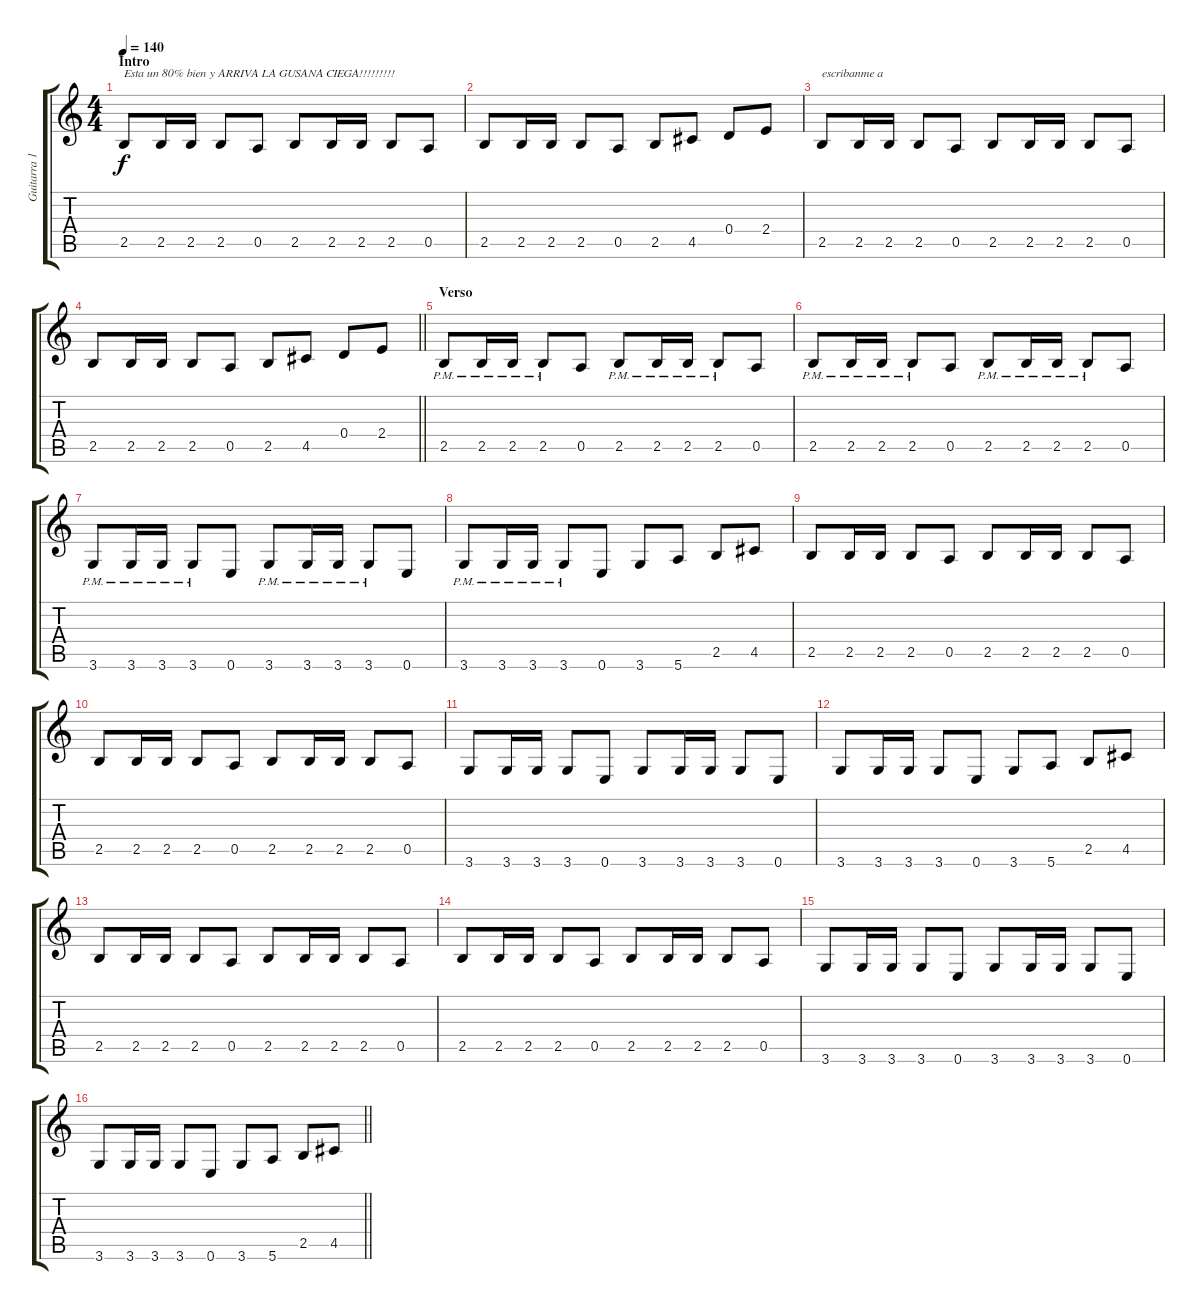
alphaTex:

\track ("Guitarra 1" "Guitarra 1") {instrument electricguitarclean}
\staff {score tabs}
\tuning (E4 B3 G3 D3 A2 E2) {hide}
\ts (4 4)
\section ("" "Intro")
\tempo 140
\clef g2
\ks c
2.5.8{txt "Esta un 80% bien y ARRIVA LA GUSANA CIEGA!!!!!!!!!" dy f instrument electricguitarclean} 2.5.16 2.5.16 2.5.8 0.5.8 2.5.8 2.5.16 2.5.16 2.5.8 0.5.8 |
2.5.8 2.5.16 2.5.16 2.5.8 0.5.8 2.5.8 4.5.8 0.4.8 2.4.8 |
2.5.8{txt "escribanme a"} 2.5.16 2.5.16 2.5.8 0.5.8 2.5.8 2.5.16 2.5.16 2.5.8 0.5.8 |
\barLineRight lightlight
2.5.8 2.5.16 2.5.16 2.5.8 0.5.8 2.5.8 4.5.8 0.4.8 2.4.8 |
\section ("" "Verso")
2.5{pm}.8 2.5{pm}.16 2.5{pm}.16 2.5{pm}.8 0.5.8 2.5{pm}.8 2.5{pm}.16 2.5{pm}.16 2.5{pm}.8 0.5.8 |
2.5{pm}.8 2.5{pm}.16 2.5{pm}.16 2.5{pm}.8 0.5.8 2.5{pm}.8 2.5{pm}.16 2.5{pm}.16 2.5{pm}.8 0.5.8 |
3.6{pm}.8 3.6{pm}.16 3.6{pm}.16 3.6{pm}.8 0.6.8 3.6{pm}.8 3.6{pm}.16 3.6{pm}.16 3.6{pm}.8 0.6.8 |
3.6{pm}.8 3.6{pm}.16 3.6{pm}.16 3.6{pm}.8 0.6.8 3.6.8 5.6.8 2.5.8 4.5.8 |
2.5.8 2.5.16 2.5.16 2.5.8 0.5.8 2.5.8 2.5.16 2.5.16 2.5.8 0.5.8 |
2.5.8 2.5.16 2.5.16 2.5.8 0.5.8 2.5.8 2.5.16 2.5.16 2.5.8 0.5.8 |
3.6.8 3.6.16 3.6.16 3.6.8 0.6.8 3.6.8 3.6.16 3.6.16 3.6.8 0.6.8 |
3.6.8 3.6.16 3.6.16 3.6.8 0.6.8 3.6.8 5.6.8 2.5.8 4.5.8 |
2.5.8 2.5.16 2.5.16 2.5.8 0.5.8 2.5.8 2.5.16 2.5.16 2.5.8 0.5.8 |
2.5.8 2.5.16 2.5.16 2.5.8 0.5.8 2.5.8 2.5.16 2.5.16 2.5.8 0.5.8 |
3.6.8 3.6.16 3.6.16 3.6.8 0.6.8 3.6.8 3.6.16 3.6.16 3.6.8 0.6.8 |
\barLineRight lightlight
3.6.8 3.6.16 3.6.16 3.6.8 0.6.8 3.6.8 5.6.8 2.5.8 4.5.8
